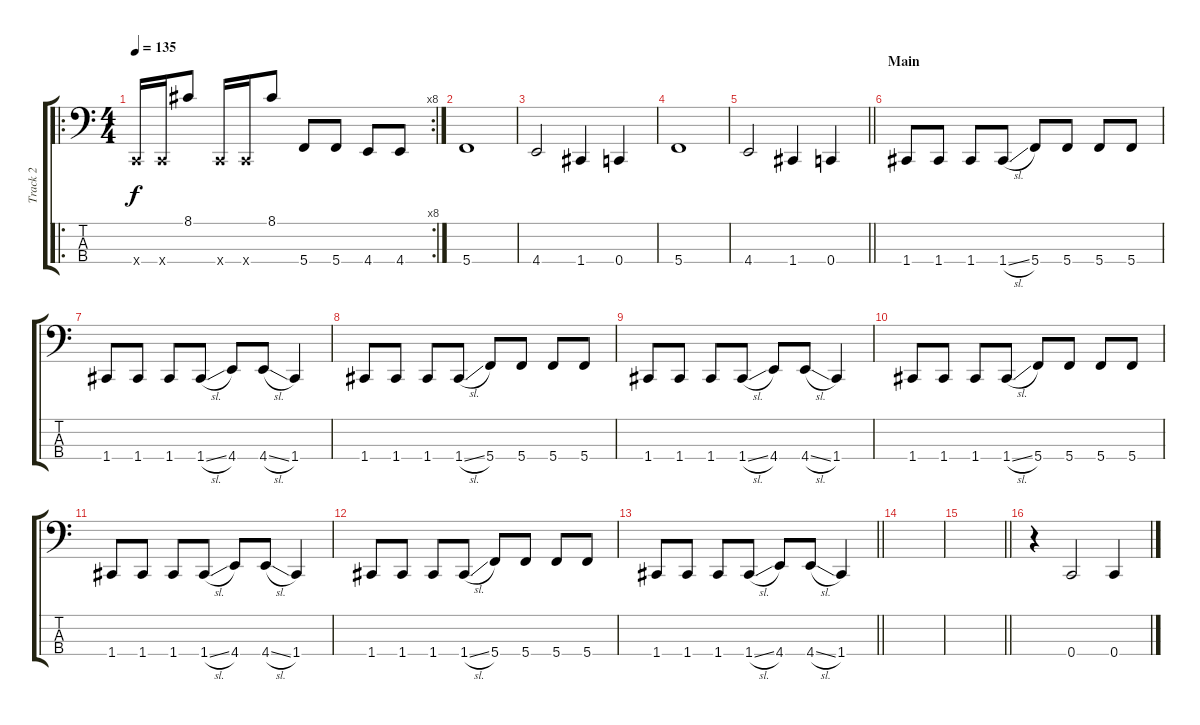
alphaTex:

\track ("Track 2" "Track 2") {instrument electricbassfinger}
\staff {score tabs}
\tuning (F2 C2 G1 C1) {hide}
\ro
\rc 8
\ts (4 4)
\tempo 135
\clef f4
\ks c
0.4{x}.16{dy f} 0.4{x}.16 8.1.8 0.4{x}.16 0.4{x}.16 8.1.8 5.4.8 5.4.8 4.4.8 4.4.8 |
5.4.1{instrument electricbassfinger} |
4.4.2 1.4.4 0.4.4 |
5.4.1{instrument electricbassfinger} |
\barLineRight lightlight
4.4.2 1.4.4 0.4.4 |
\section ("" "Main")
1.4.8{instrument electricbassfinger} 1.4.8 1.4.8 1.4{sl}.8 5.4.8 5.4.8 5.4.8 5.4.8 |
1.4.8 1.4.8 1.4.8 1.4{sl}.8 4.4.8 4.4{sl}.8 1.4.4 |
1.4.8 1.4.8 1.4.8 1.4{sl}.8 5.4.8 5.4.8 5.4.8 5.4.8 |
1.4.8 1.4.8 1.4.8 1.4{sl}.8 4.4.8 4.4{sl}.8 1.4.4 |
1.4.8 1.4.8 1.4.8 1.4{sl}.8 5.4.8 5.4.8 5.4.8 5.4.8 |
1.4.8 1.4.8 1.4.8 1.4{sl}.8 4.4.8 4.4{sl}.8 1.4.4 |
1.4.8 1.4.8 1.4.8 1.4{sl}.8 5.4.8 5.4.8 5.4.8 5.4.8 |
\barLineRight lightlight
1.4.8 1.4.8 1.4.8 1.4{sl}.8 4.4.8 4.4{sl}.8 1.4.4 |
|
\barLineRight lightlight
|
r.4{instrument slapbass1} 0.4.2 0.4.4
